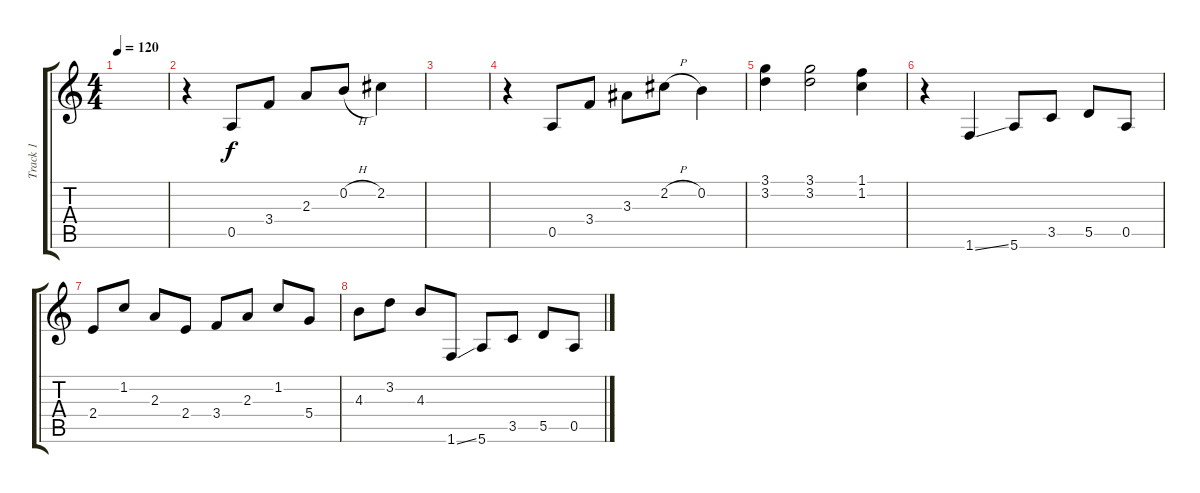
\track ("Track 1" "Track 1") {instrument electricguitarclean}
\staff {score tabs}
\tuning (E4 B3 G3 D3 A2 E2) {hide}
\ts (4 4)
\tempo 120
\clef g2
\ks c
|
r.4 0.5.8 3.4.8 2.3.8 0.2{h}.8 2.2.4 |
|
r.4 0.5.8 3.4.8 3.3.8 2.2{h}.8 0.2.4 |
(3.1 3.2).4 (3.1 3.2).2 (1.1 1.2).4 |
r.4 1.6{ss}.4 5.6.8 3.5.8 5.5.8 0.5.8 |
2.4.8 1.2.8 2.3.8 2.4.8 3.4.8 2.3.8 1.2.8 5.4.8 |
4.3.8 3.2.8 4.3.8 1.6{ss}.8 5.6.8 3.5.8 5.5.8 0.5.8
